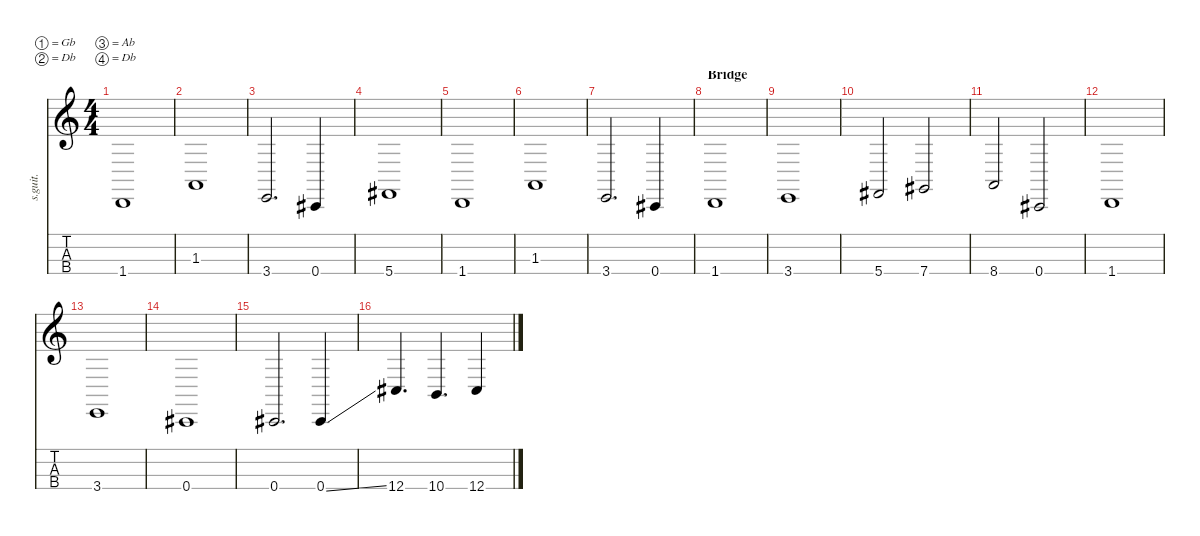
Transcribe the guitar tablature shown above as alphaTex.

\defaultSystemsLayout 4
\hideDynamics
\bracketExtendMode nobrackets
\track ("Dave \"Phoenix\" Farrell" "s.guit.") {instrument electricbassfinger}
\staff {score tabs}
\tuning (Gb2 Db2 Ab1 Db1)
\ts (4 4)
\tempo (110 hide)
\clef g2
\ks c
1.4.1{dy f} |
1.3.1 |
3.4.2{d} 0.4{acc #}.4 |
5.4{acc #}.1 |
1.4.1 |
1.3.1 |
3.4.2{d} 0.4{acc #}.4 |
\section ("" "Bridge")
1.4.1 |
3.4.1 |
5.4{acc #}.2 7.4{acc #}.2 |
8.4.2 0.4{acc #}.2 |
1.4.1 |
3.4.1 |
0.4{acc #}.1 |
0.4{acc #}.2{d} 0.4{ss acc #}.4 |
12.4{acc #}.4{d} 10.4.4{d} 12.4{ss acc #}.4
